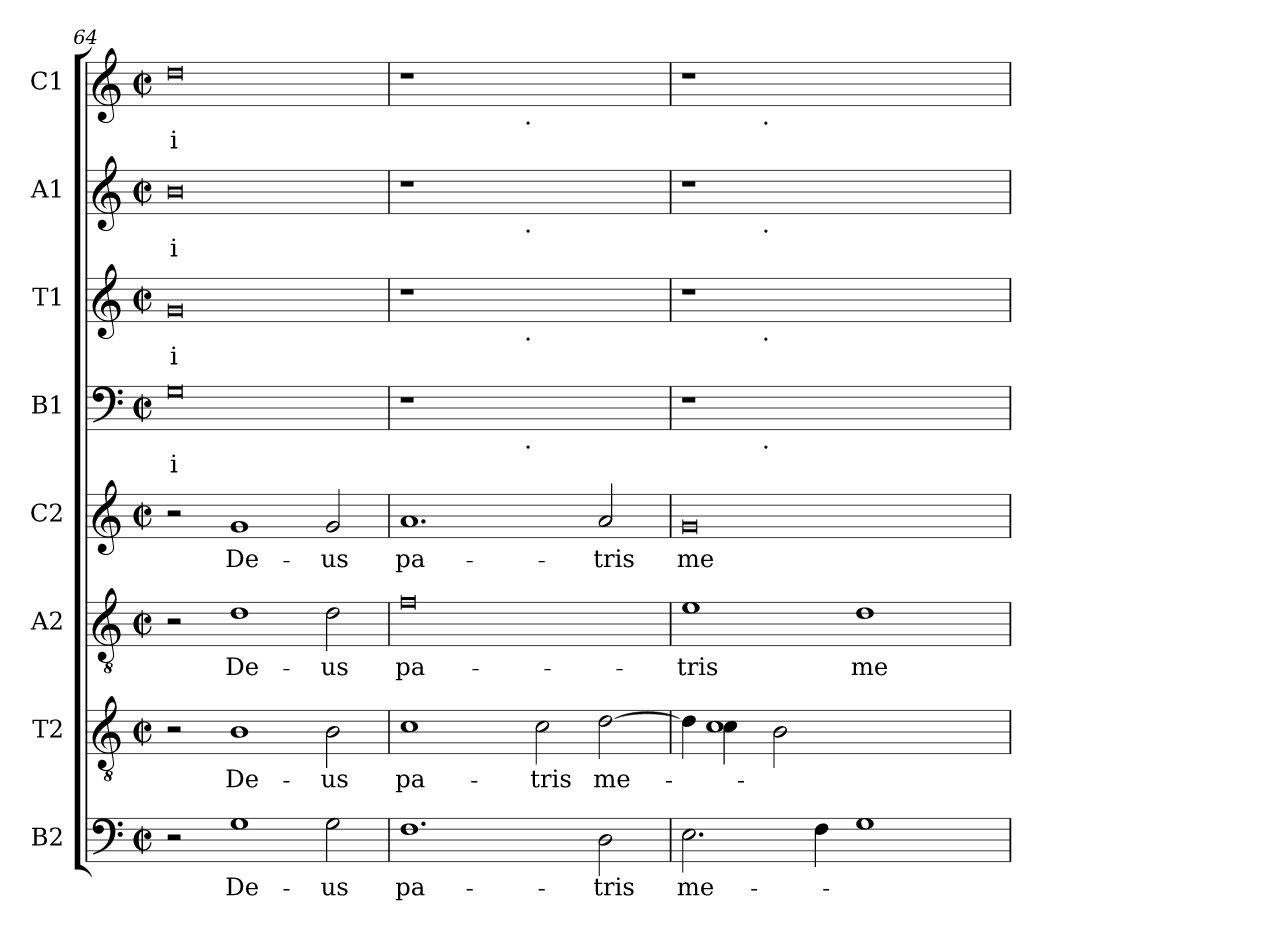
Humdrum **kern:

**kern	**text	**kern	**text	**kern	**text	**kern	**text	**kern	**text	**kern	**text	**kern	**text	**kern	**text
*part8	*part8	*part7	*part7	*part6	*part6	*part5	*part5	*part4	*part4	*part3	*part3	*part2	*part2	*part1	*part1
*staff8	*staff8	*staff7	*staff7	*staff6	*staff6	*staff5	*staff5	*staff4	*staff4	*staff3	*staff3	*staff2	*staff2	*staff1	*staff1
*I"B2	*	*I"T2	*	*I"A2	*	*I"C2	*	*I"B1	*	*I"T1	*	*I"A1	*	*I"C1	*
*I'B2	*	*I'T2	*	*I'A2	*	*I'C2	*	*I'B1	*	*I'T1	*	*I'A1	*	*I'C1	*
*clefF4	*	*clefGv2	*	*clefGv2	*	*clefG2	*	*clefF4	*	*clefG2	*	*clefG2	*	*clefG2	*
*k[]	*	*k[]	*	*k[]	*	*k[]	*	*k[]	*	*k[]	*	*k[]	*	*k[]	*
*C:	*	*C:	*	*C:	*	*C:	*	*C:	*	*C:	*	*C:	*	*C:	*
*M2/2	*	*M2/2	*	*M2/2	*	*M2/2	*	*M2/2	*	*M2/2	*	*M2/2	*	*M2/2	*
*met(c|)	*	*met(c|)	*	*met(c|)	*	*met(c|)	*	*met(c|)	*	*met(c|)	*	*met(c|)	*	*met(c|)	*
=64	=64	=64	=64	=64	=64	=64	=64	=64	=64	=64	=64	=64	=64	=64	=64
!	!	!	!	!	!	!	!	!	!LO:LY:b	!	!LO:LY:b	!	!LO:LY:b	!	!LO:LY:b
2r	.	2r	.	2r	.	2r	.	0G	-i	0g	-i	0b	-i	0dd	-i
!	!LO:LY:b	!	!LO:LY:b	!	!LO:LY:b	!	!LO:LY:b	!	!	!	!	!	!	!	!
1G	De-	1B	De-	1d	De-	1g	De-	.	.	.	.	.	.	.	.
!	!LO:LY:b	!	!LO:LY:b	!	!LO:LY:b	!	!LO:LY:b	!	!	!	!	!	!	!	!
2G\	-us	2B\	-us	2d\	-us	2g/	-us	.	.	.	.	.	.	.	.
!!LO:LB:g=z
=65	=65	=65	=65	=65	=65	=65	=65	=65	=65	=65	=65	=65	=65	=65	=65
!	!LO:LY:b	!	!LO:LY:b	!	!LO:LY:b	!	!LO:LY:b	!	!	!	!	!	!	!	!
*	*	*	*	*	*	*	*	*^	*	*^	*	*^	*	*^	*
1.F	pa-	1c	pa-	0f	pa-	1.a	pa-	1r	2ryy	.	1r	2ryy	.	1r	2ryy	.	1r	2ryy	.
.	.	.	.	.	.	.	.	.	4...ryy	.	.	4...ryy	.	.	4...ryy	.	.	4...ryy	.
!	!	!	!	!	!	!	!	!	!	!	!	!	!	!	!	!	!	!LO:TX:b:t=.	!
!	!	!	!	!	!	!	!	!	!	!	!	!	!	!	!LO:TX:b:t=.	!	!	!	!
!	!	!	!	!	!	!	!	!	!	!	!	!LO:TX:b:t=.	!	!	!	!	!	!	!
!	!	!	!	!	!	!	!	!	!LO:TX:b:t=.	!	!	!	!	!	!	!	!	!	!
.	.	.	.	.	.	.	.	.	1ryy	.	.	1ryy	.	.	1ryy	.	.	1ryy	.
!	!	!	!LO:LY:b	!	!	!	!	!	!	!	!	!	!	!	!	!	!	!	!
.	.	2c\	-tris	.	.	.	.	1ryy	.	.	1ryy	.	.	1ryy	.	.	1ryy	.	.
!	!LO:LY:b	!	!LO:LY:b	!	!	!	!LO:LY:b	!	!	!	!	!	!	!	!	!	!	!	!
2D\	-tris	[>2d\	me-	.	.	2a/	-tris	.	.	.	.	.	.	.	.	.	.	.	.
.	.	.	.	.	.	.	.	.	32ryy	.	.	32ryy	.	.	32ryy	.	.	32ryy	.
=66	=66	=66	=66	=66	=66	=66	=66	=66	=66	=66	=66	=66	=66	=66	=66	=66	=66	=66	=66
!	!LO:LY:b	!	!	!	!LO:LY:b	!	!LO:LY:b	!	!	!	!	!	!	!	!	!	!	!	!
*	*	*^	*	*	*	*	*	*	*	*	*	*	*	*	*	*	*	*	*
2.E\	me-	4d\]	4ryy	.	1e	-tris	0g	me-	1r	4...ryy	.	1r	4...ryy	.	1r	4...ryy	.	1r	4...ryy	.
.	.	4c\	1c	.	.	.	.	.	.	.	.	.	.	.	.	.	.	.	.	.
!	!	!	!	!	!	!	!	!	!	!	!	!	!	!	!	!	!	!	!LO:TX:b:t=.	!
!	!	!	!	!	!	!	!	!	!	!	!	!	!	!	!	!LO:TX:b:t=.	!	!	!	!
!	!	!	!	!	!	!	!	!	!	!	!	!	!LO:TX:b:t=.	!	!	!	!	!	!	!
!	!	!	!	!	!	!	!	!	!	!LO:TX:b:t=.	!	!	!	!	!	!	!	!	!	!
.	.	.	.	.	.	.	.	.	.	1ryy	.	.	1ryy	.	.	1ryy	.	.	1ryy	.
.	.	2B\	.	.	.	.	.	.	.	.	.	.	.	.	.	.	.	.	.	.
4F\	.	.	.	.	.	.	.	.	.	.	.	.	.	.	.	.	.	.	.	.
!	!	!	!	!	!	!LO:LY:b	!	!	!	!	!	!	!	!	!	!	!	!	!	!
1G	.	1ryy	.	.	1d	me-	.	.	1ryy	.	.	1ryy	.	.	1ryy	.	.	1ryy	.	.
.	.	.	2.ryy	.	.	.	.	.	.	.	.	.	.	.	.	.	.	.	.	.
.	.	.	.	.	.	.	.	.	.	2ryy	.	.	2ryy	.	.	2ryy	.	.	2ryy	.
.	.	.	.	.	.	.	.	.	.	32ryy	.	.	32ryy	.	.	32ryy	.	.	32ryy	.
*	*	*	*	*	*	*	*	*	*v	*v	*	*	*	*	*v	*v	*	*v	*v	*
*	*	*v	*v	*	*	*	*	*	*	*	*v	*v	*	*	*	*	*
=	=	=	=	=	=	=	=	=	=	=	=	=	=	=	=
*-	*-	*-	*-	*-	*-	*-	*-	*-	*-	*-	*-	*-	*-	*-	*-
